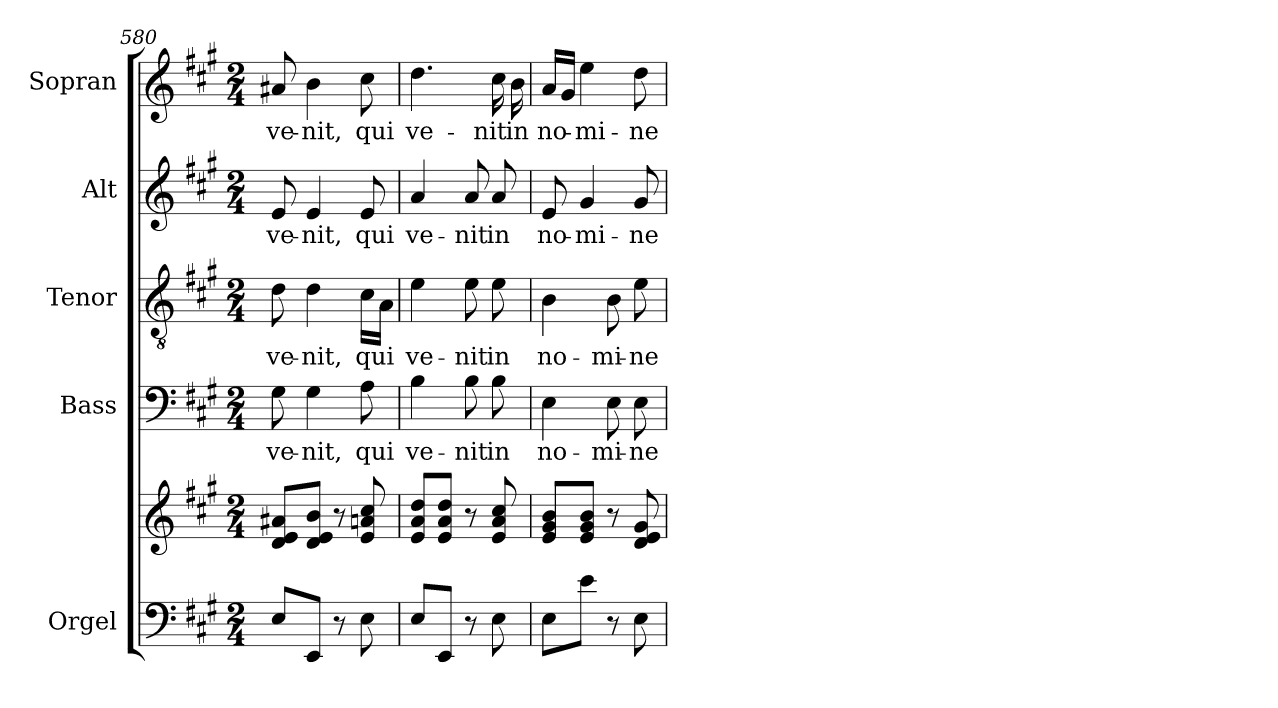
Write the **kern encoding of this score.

**kern	**kern	**kern	**text	**kern	**text	**kern	**text	**kern	**text
*part5	*part5	*part4	*part4	*part3	*part3	*part2	*part2	*part1	*part1
*staff6	*staff5	*staff4	*staff4	*staff3	*staff3	*staff2	*staff2	*staff1	*staff1
*I"Orgel	*	*I"Bass	*	*I"Tenor	*	*I"Alt	*	*I"Sopran	*
*I'Org.	*	*I'B.	*	*I'T.	*	*I'A.	*	*I'S.	*
!!LO:LB:g=z
*clefF4	*clefG2	*clefF4	*	*clefGv2	*	*clefG2	*	*clefG2	*
*k[f#c#g#]	*k[f#c#g#]	*k[f#c#g#]	*	*k[f#c#g#]	*	*k[f#c#g#]	*	*k[f#c#g#]	*
*A:	*A:	*A:	*	*A:	*	*A:	*	*A:	*
*M2/4	*M2/4	*M2/4	*	*M2/4	*	*M2/4	*	*M2/4	*
=580	=580	=580	=580	=580	=580	=580	=580	=580	=580
!	!	!	!LO:LY:b	!	!LO:LY:b	!	!LO:LY:b	!	!LO:LY:b
8E/L	8d/ 8e/ 8a#X/L	8G#\	ve-	8d\	ve-	8e/	ve-	8a#X/	ve-
!	!	!	!LO:LY:b	!	!LO:LY:b	!	!LO:LY:b	!	!LO:LY:b
8EE/J	8d/ 8e/ 8b/J	4G#\	-nit,	4d\	-nit,	4e/	-nit,	4b\	-nit,
8r	8r	.	.	.	.	.	.	.	.
!	!	!	!LO:LY:b	!	!LO:LY:b	!	!LO:LY:b	!	!LO:LY:b
8E\	8e/ 8an/ 8cc#/	8A\	qui	16c#\LL	qui	8e/	qui	8cc#\	qui
.	.	.	.	16A\JJ	.	.	.	.	.
=581	=581	=581	=581	=581	=581	=581	=581	=581	=581
!	!	!	!LO:LY:b	!	!LO:LY:b	!	!LO:LY:b	!	!LO:LY:b
8E/L	8e/ 8a/ 8dd/L	4B\	ve-	4e\	ve-	4a/	ve-	4.dd\	ve-
8EE/J	8e/ 8a/ 8dd/J	.	.	.	.	.	.	.	.
!	!	!	!LO:LY:b	!	!LO:LY:b	!	!LO:LY:b	!	!
8r	8r	8B\	-nit	8e\	-nit	8a/	-nit	.	.
!	!	!	!LO:LY:b	!	!LO:LY:b	!	!LO:LY:b	!	!LO:LY:b
8E\	8e/ 8a/ 8cc#/	8B\	in	8e\	in	8a/	in	16cc#\	-nit
!	!	!	!	!	!	!	!	!	!LO:LY:b
.	.	.	.	.	.	.	.	16b\	in
=582	=582	=582	=582	=582	=582	=582	=582	=582	=582
!	!	!	!LO:LY:b	!	!LO:LY:b	!	!LO:LY:b	!	!LO:LY:b
8E\L	8e/ 8g#/ 8b/L	4E\	no-	4B\	no-	8e/	no-	16a/LL	no-
.	.	.	.	.	.	.	.	16g#/JJ	.
!	!	!	!	!	!	!	!LO:LY:b	!	!LO:LY:b
8e\J	8e/ 8g#/ 8b/J	.	.	.	.	4g#/	-mi-	4ee\	-mi-
!	!	!	!LO:LY:b	!	!LO:LY:b	!	!	!	!
8r	8r	8E\	-mi-	8B\	-mi-	.	.	.	.
!	!	!	!LO:LY:b	!	!LO:LY:b	!	!LO:LY:b	!	!LO:LY:b
8E\	8d/ 8e/ 8g#/	8E\	-ne	8e\	-ne	8g#/	-ne	8dd\	-ne
=	=	=	=	=	=	=	=	=	=
*-	*-	*-	*-	*-	*-	*-	*-	*-	*-
